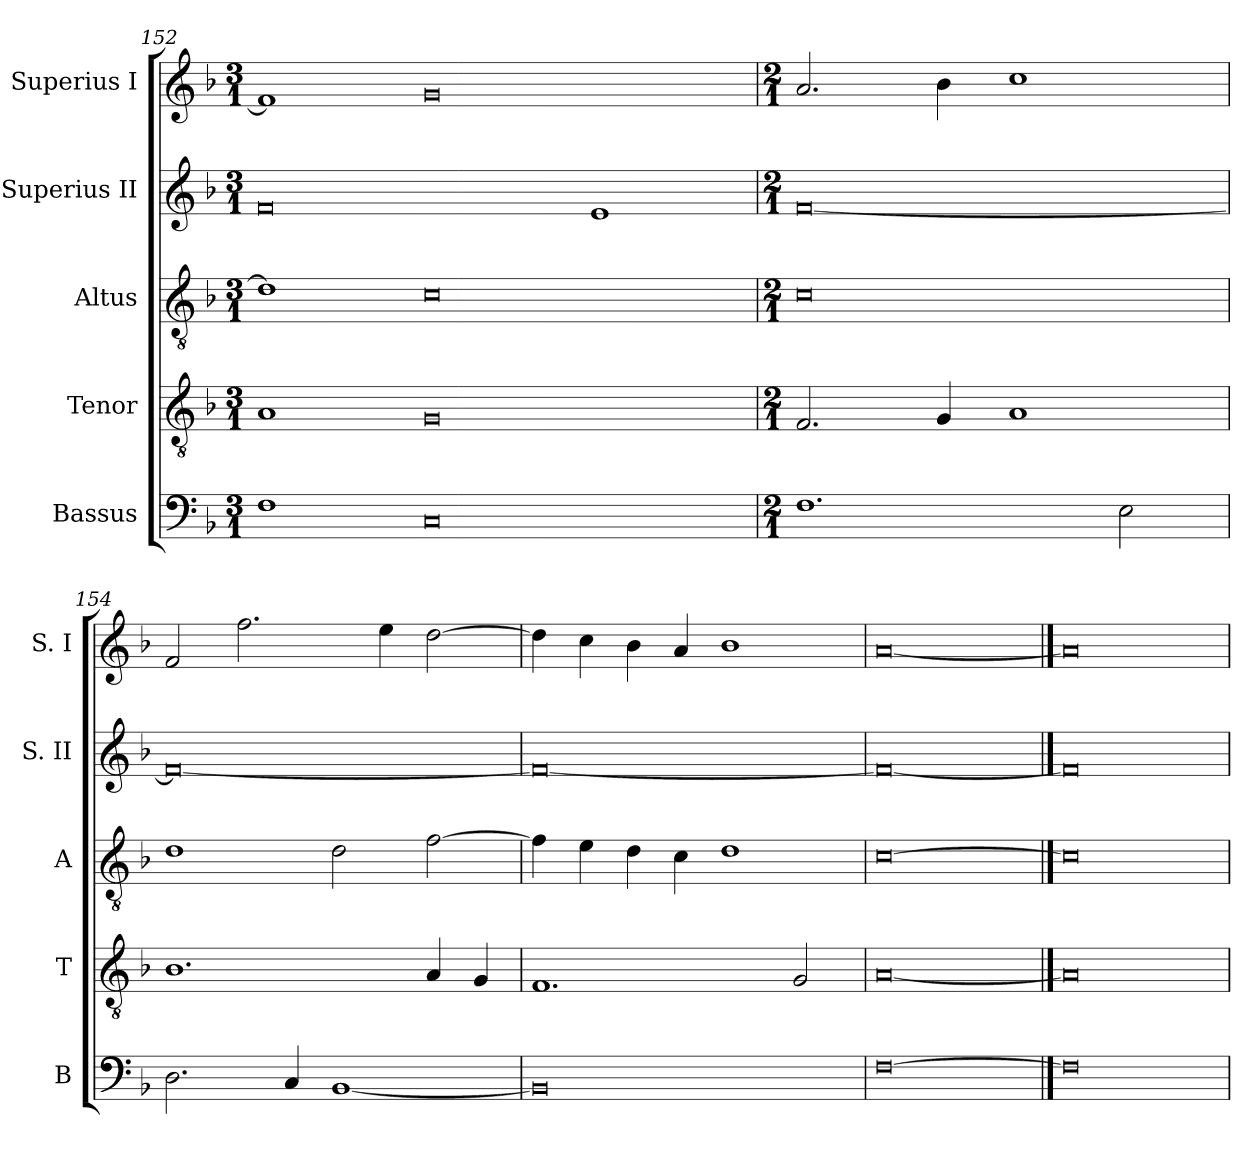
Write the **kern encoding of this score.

**kern	**kern	**kern	**kern	**kern
*part5	*part4	*part3	*part2	*part1
*staff5	*staff4	*staff3	*staff2	*staff1
*I"Bassus	*I"Tenor	*I"Altus	*I"Superius II	*I"Superius I
*I'B	*I'T	*I'A	*I'S. II	*I'S. I
*clefF4	*clefGv2	*clefGv2	*clefG2	*clefG2
*k[b-]	*k[b-]	*k[b-]	*k[b-]	*k[b-]
*F:	*F:	*F:	*F:	*F:
*M3/1	*M3/1	*M3/1	*M3/1	*M3/1
=152	=152	=152	=152	=152
1F	1A	1d]	0f	1f]
0C	0G	0c	.	0g
.	.	.	1e	.
=153	=153	=153	=153	=153
*M2/1	*M2/1	*M2/1	*M2/1	*M2/1
1.F	2.F	0c	[0f	2.a
.	4G	.	.	4b-
.	1A	.	.	1cc
2E	.	.	.	.
=154	=154	=154	=154	=154
2.D	1.B-	1d	0f_	2f
.	.	.	.	2.ff
4C	.	.	.	.
[1BB-	.	2d	.	.
.	.	.	.	4ee
.	4A	[2f	.	[2dd
.	4G	.	.	.
=155	=155	=155	=155	=155
0BB-]	1.F	4f]	0f_	4dd]
.	.	4e	.	4cc
.	.	4d	.	4b-
.	.	4c	.	4a
.	.	1d	.	1b-
.	2G	.	.	.
=156	=156	=156	=156	=156
[0F	[0A	[0c	0f_	[0a
==157	==157	==157	==157	==157
0F]	0A]	0c]	0f]	0a]
=	=	=	=	=
*-	*-	*-	*-	*-
